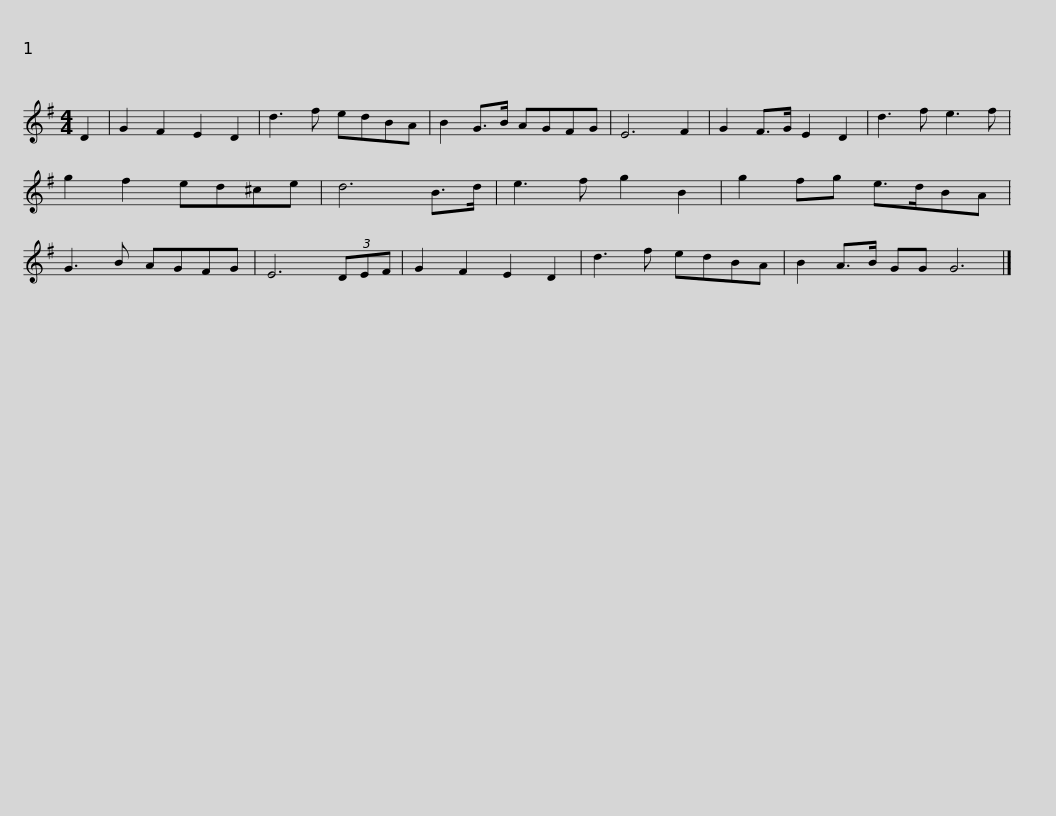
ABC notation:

X:1
L:1/8
M:4/4
I:linebreak $
K:G
V:1 treble
V:1
 D2 | G2 F2 E2 D2 | d3 f edBA | B2 G>B AGFG | E6 F2 | %5
 G2 F>G E2 D2 | d3 f e3 f | g2 f2 ed^ce |$ d6 B>d | e3 f g2 B2 | %10
 g2 fg e>dBA | G3 B AGFG | E6 (3DEF | G2 F2 E2 D2 | d3 f edBA |$ %15
 B2 A>B GG G6 |] %16
